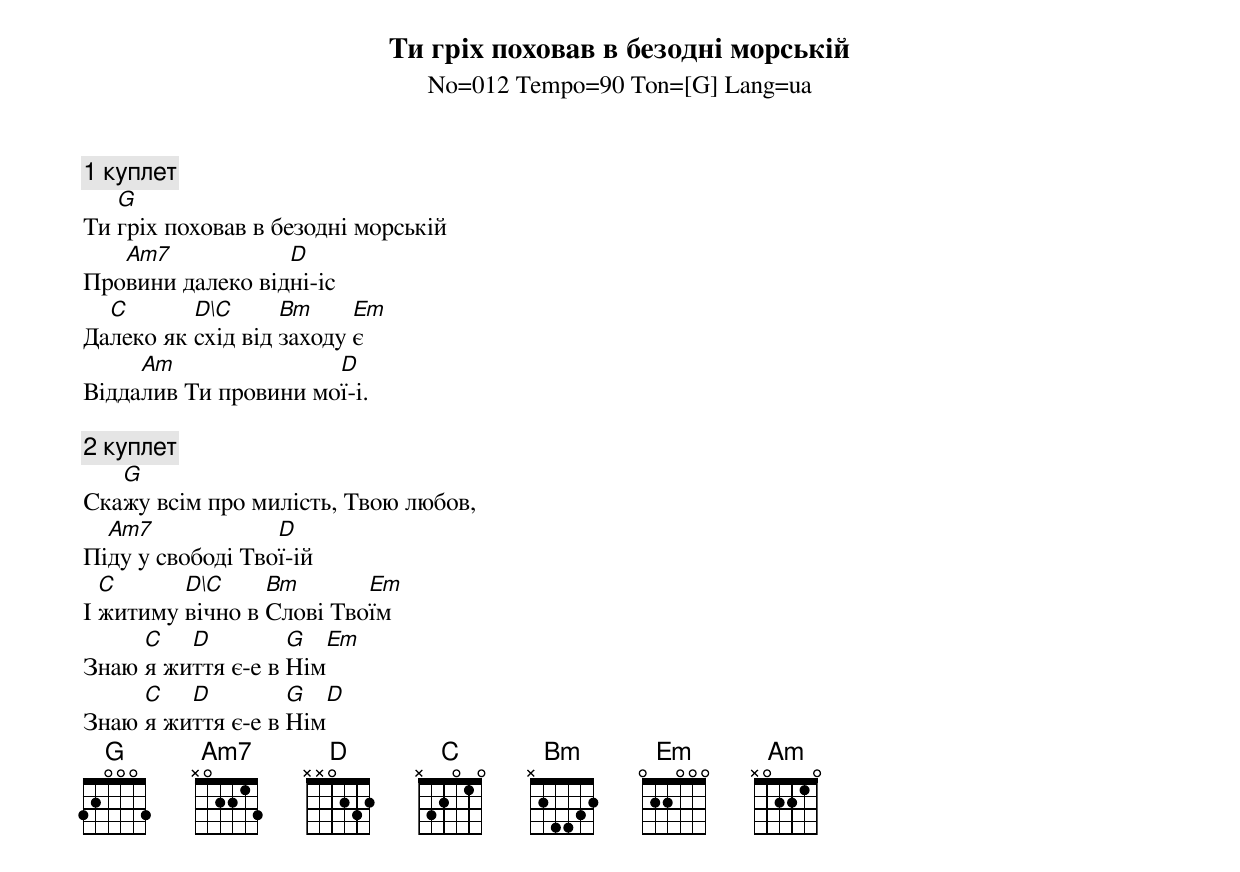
{title:Ти гріх поховав в безодні морській}
{subtitle:No=012 Tempo=90 Ton=[G] Lang=ua}

{c: 1 куплет}
Ти [G]гріх поховав в безодні морській
Про[Am7]вини далеко від[D]ні-іс
Да[C]леко як [D\C]схід від [Bm]заходу [Em]є
Відда[Am]лив Ти провини мо[D]ї-і.

{c: 2 куплет}
Ска[G]жу всім про милість, Твою любов,
Пі[Am7]ду у свободі Тво[D]ї-ій
І [C]житиму [D\C]вічно в [Bm]Слові Тво[Em]їм
Знаю [C]я жи[D]ття є-е в [G]Нім[Em]
Знаю [C]я жи[D]ття є-е в [G]Нім[D]
